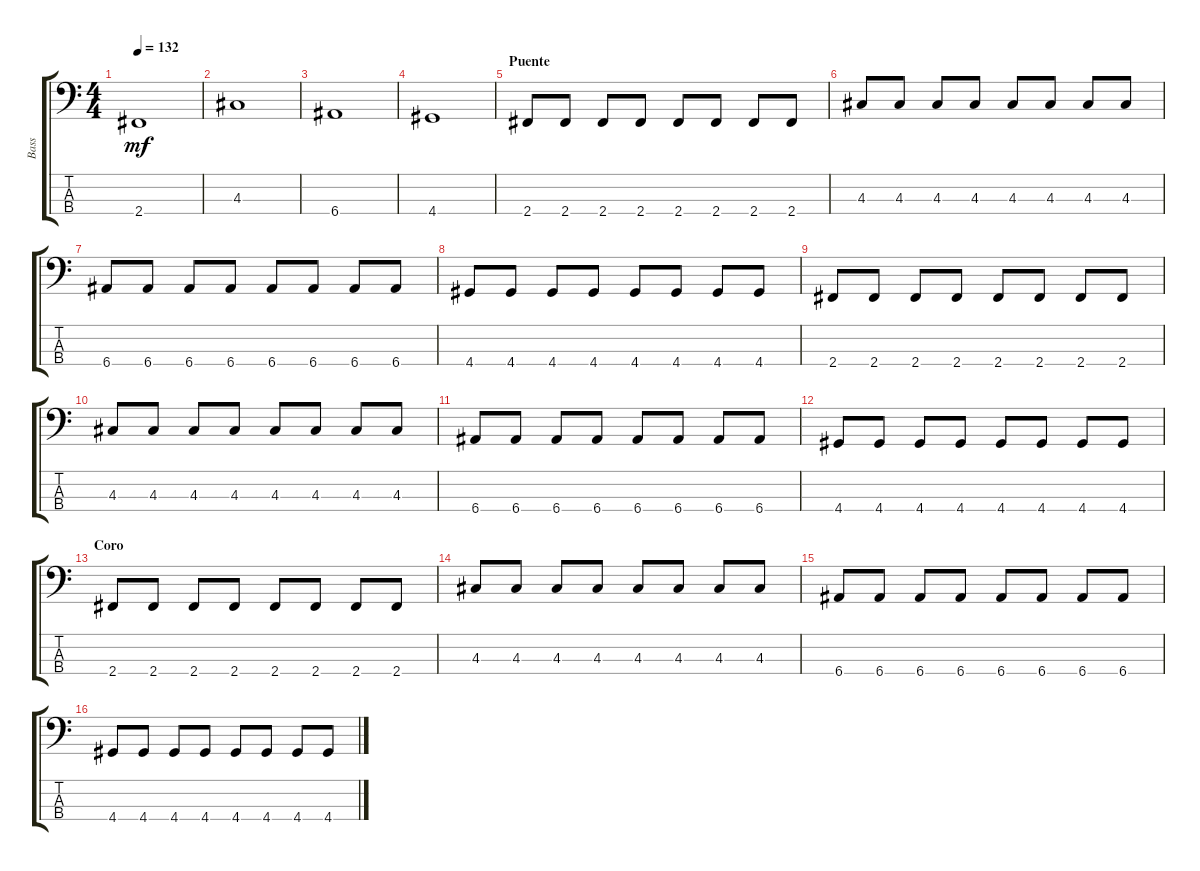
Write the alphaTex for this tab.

\track ("Bass" "Bass") {instrument electricbassfinger}
\staff {score tabs}
\tuning (G2 D2 A1 E1) {hide}
\ts (4 4)
\tempo 132
\clef f4
\ks c
2.4.1{dy mf} |
4.3.1 |
6.4.1 |
4.4.1 |
\section ("" "Puente")
2.4.8 2.4.8 2.4.8 2.4.8 2.4.8 2.4.8 2.4.8 2.4.8 |
4.3.8 4.3.8 4.3.8 4.3.8 4.3.8 4.3.8 4.3.8 4.3.8 |
6.4.8 6.4.8 6.4.8 6.4.8 6.4.8 6.4.8 6.4.8 6.4.8 |
4.4.8 4.4.8 4.4.8 4.4.8 4.4.8 4.4.8 4.4.8 4.4.8 |
2.4.8 2.4.8 2.4.8 2.4.8 2.4.8 2.4.8 2.4.8 2.4.8 |
4.3.8 4.3.8 4.3.8 4.3.8 4.3.8 4.3.8 4.3.8 4.3.8 |
6.4.8 6.4.8 6.4.8 6.4.8 6.4.8 6.4.8 6.4.8 6.4.8 |
4.4.8 4.4.8 4.4.8 4.4.8 4.4.8 4.4.8 4.4.8 4.4.8 |
\section ("" "Coro")
2.4.8 2.4.8 2.4.8 2.4.8 2.4.8 2.4.8 2.4.8 2.4.8 |
4.3.8 4.3.8 4.3.8 4.3.8 4.3.8 4.3.8 4.3.8 4.3.8 |
6.4.8 6.4.8 6.4.8 6.4.8 6.4.8 6.4.8 6.4.8 6.4.8 |
4.4.8 4.4.8 4.4.8 4.4.8 4.4.8 4.4.8 4.4.8 4.4.8
